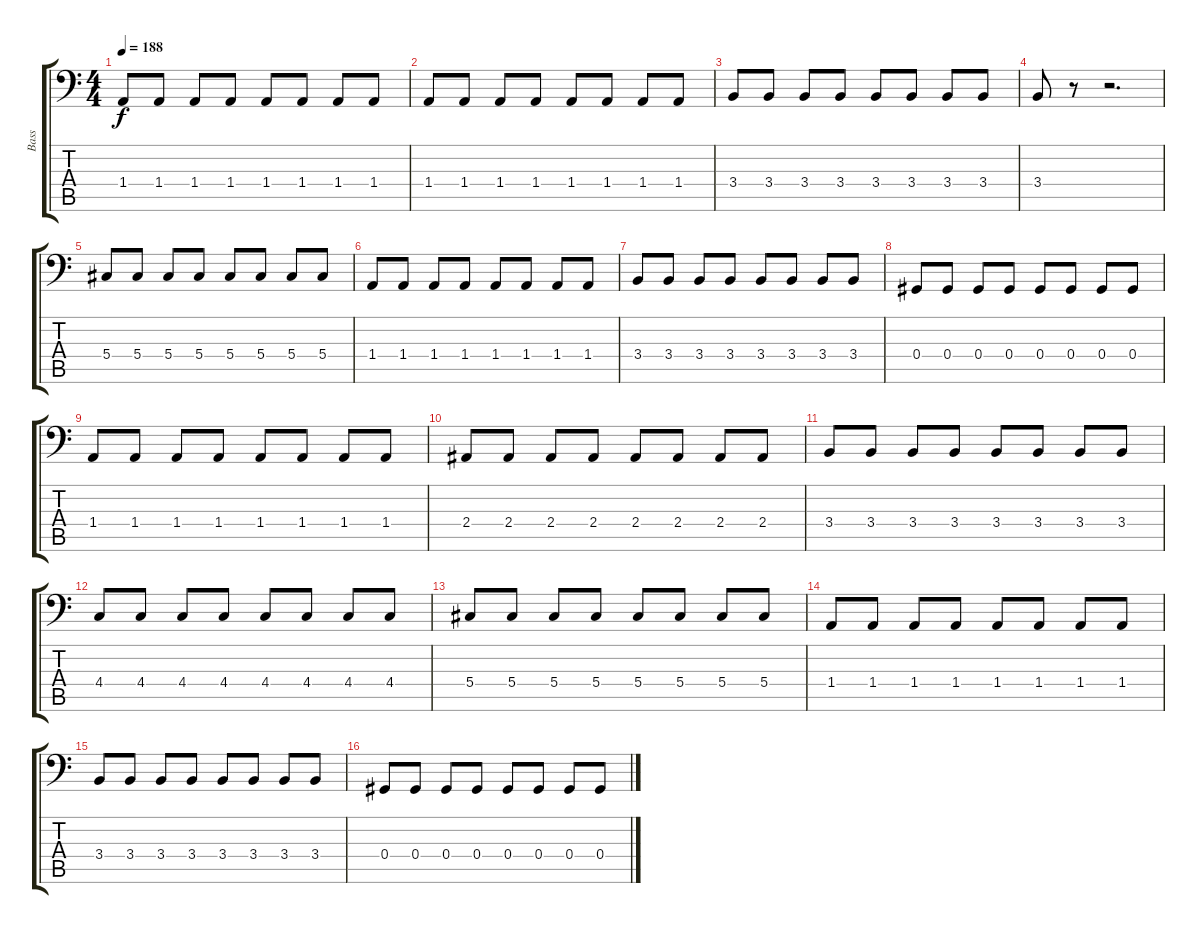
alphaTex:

\track ("Bass" "Bass") {instrument electricbasspick}
\staff {score tabs}
\tuning (B2 Gb2 Db2 Ab1 Eb1 Bb0) {hide}
\ts (4 4)
\tempo 188
\clef f4
\ks c
1.4.8{dy f} 1.4.8 1.4.8 1.4.8 1.4.8 1.4.8 1.4.8 1.4.8 |
1.4.8 1.4.8 1.4.8 1.4.8 1.4.8 1.4.8 1.4.8 1.4.8 |
3.4.8 3.4.8 3.4.8 3.4.8 3.4.8 3.4.8 3.4.8 3.4.8 |
3.4.8 r.8 r.2{d} |
5.4.8 5.4.8 5.4.8 5.4.8 5.4.8 5.4.8 5.4.8 5.4.8 |
1.4.8 1.4.8 1.4.8 1.4.8 1.4.8 1.4.8 1.4.8 1.4.8 |
3.4.8 3.4.8 3.4.8 3.4.8 3.4.8 3.4.8 3.4.8 3.4.8 |
0.4.8 0.4.8 0.4.8 0.4.8 0.4.8 0.4.8 0.4.8 0.4.8 |
1.4.8 1.4.8 1.4.8 1.4.8 1.4.8 1.4.8 1.4.8 1.4.8 |
2.4.8 2.4.8 2.4.8 2.4.8 2.4.8 2.4.8 2.4.8 2.4.8 |
3.4.8 3.4.8 3.4.8 3.4.8 3.4.8 3.4.8 3.4.8 3.4.8 |
4.4.8 4.4.8 4.4.8 4.4.8 4.4.8 4.4.8 4.4.8 4.4.8 |
5.4.8 5.4.8 5.4.8 5.4.8 5.4.8 5.4.8 5.4.8 5.4.8 |
1.4.8 1.4.8 1.4.8 1.4.8 1.4.8 1.4.8 1.4.8 1.4.8 |
3.4.8 3.4.8 3.4.8 3.4.8 3.4.8 3.4.8 3.4.8 3.4.8 |
0.4.8 0.4.8 0.4.8 0.4.8 0.4.8 0.4.8 0.4.8 0.4.8
